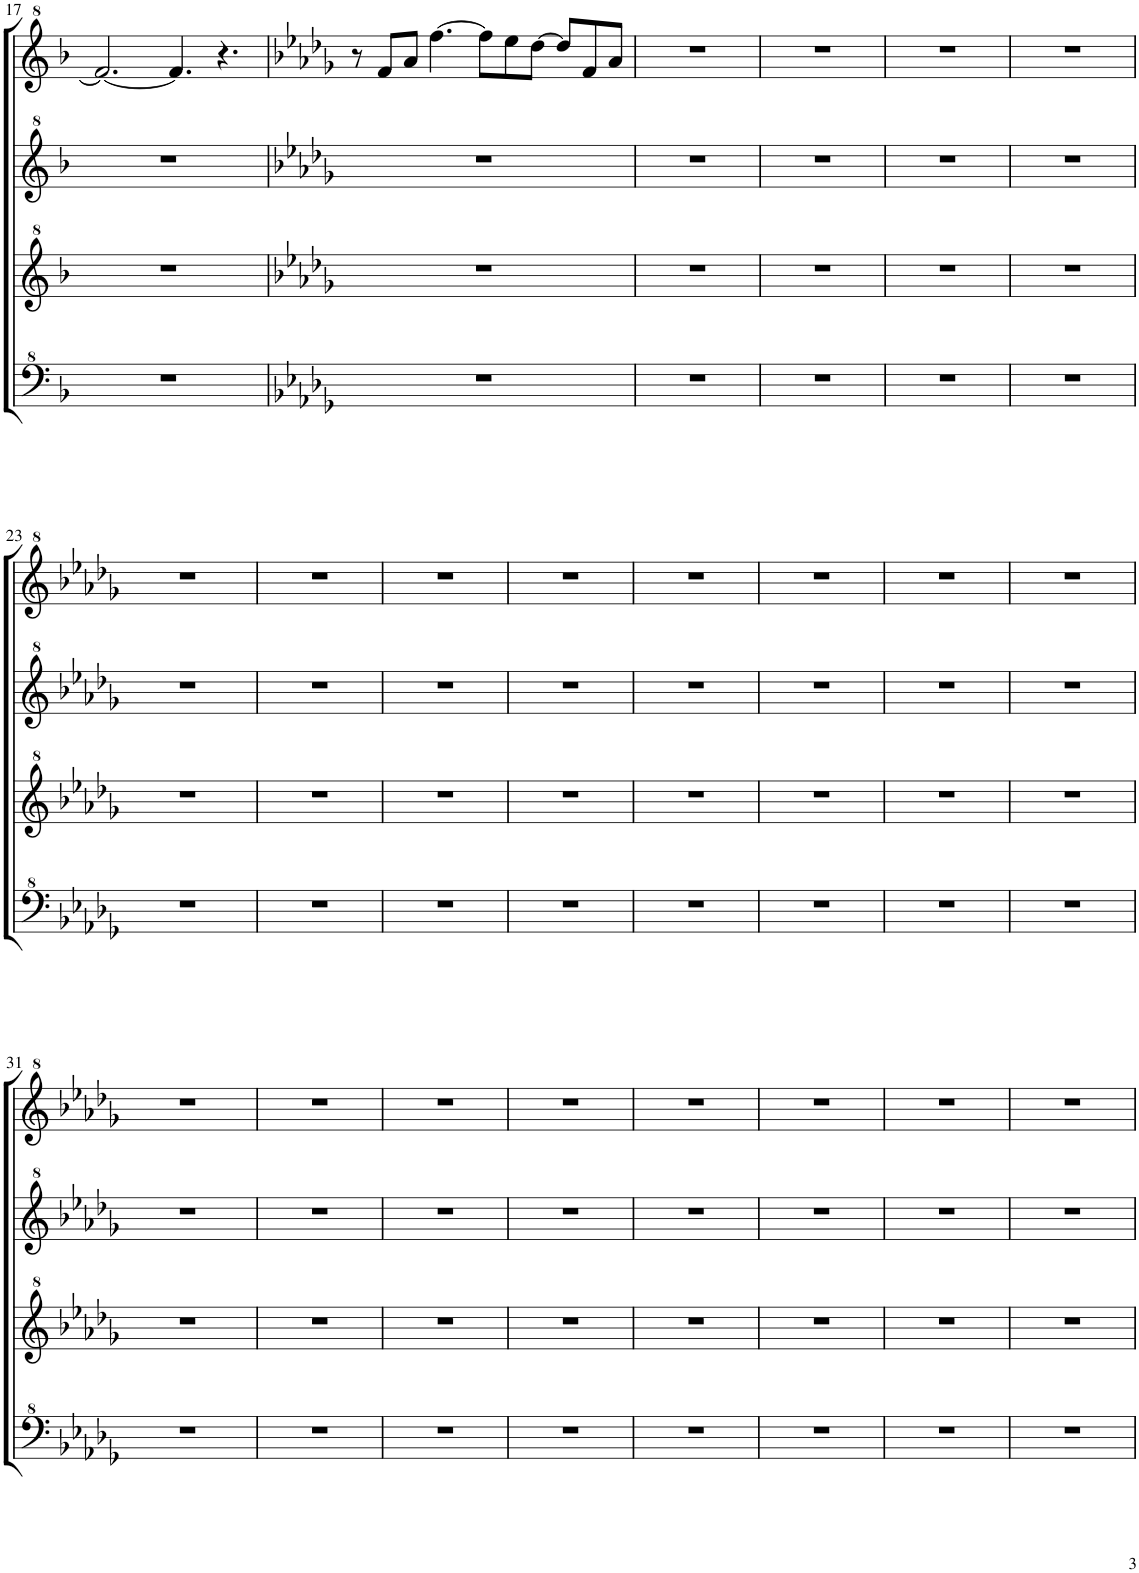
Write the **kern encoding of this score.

**kern	**kern	**kern	**kern
*part1	*part1	*part1	*part1
*staff4	*staff3	*staff2	*staff1
*I"Model III	*	*	*
!!LO:PB:g=z
*clefF^4	*clefG^2	*clefG^2	*clefG^2
*k[b-]	*k[b-]	*k[b-]	*k[b-]
*M12/8	*M12/8	*M12/8	*M12/8
=17	=17	=17	=17
1.r	1.r	1.r	2.ff/_
.	.	.	4.ff/]
.	.	.	4.r
=18	=18	=18	=18
*k[b-e-a-d-g-]	*k[b-e-a-d-g-]	*k[b-e-a-d-g-]	*k[b-e-a-d-g-]
1.r	1.r	1.r	8r
.	.	.	8ff/L
.	.	.	8aa-/J
.	.	.	[4.fff\
.	.	.	8fff\L]
.	.	.	8eee-\
.	.	.	[8ddd-\J
.	.	.	8ddd-/L]
.	.	.	8ff/
.	.	.	8aa-/J
=19	=19	=19	=19
1.r	1.r	1.r	1.r
=20	=20	=20	=20
1.r	1.r	1.r	1.r
=21	=21	=21	=21
1.r	1.r	1.r	1.r
=22	=22	=22	=22
1.r	1.r	1.r	1.r
!!LO:LB:g=z
=23	=23	=23	=23
1.r	1.r	1.r	1.r
=24	=24	=24	=24
1.r	1.r	1.r	1.r
=25	=25	=25	=25
1.r	1.r	1.r	1.r
=26	=26	=26	=26
1.r	1.r	1.r	1.r
=27	=27	=27	=27
1.r	1.r	1.r	1.r
=28	=28	=28	=28
1.r	1.r	1.r	1.r
=29	=29	=29	=29
1.r	1.r	1.r	1.r
=30	=30	=30	=30
1.r	1.r	1.r	1.r
!!LO:LB:g=z
=31	=31	=31	=31
1.r	1.r	1.r	1.r
=32	=32	=32	=32
1.r	1.r	1.r	1.r
=33	=33	=33	=33
1.r	1.r	1.r	1.r
=34	=34	=34	=34
1.r	1.r	1.r	1.r
=35	=35	=35	=35
1.r	1.r	1.r	1.r
=36	=36	=36	=36
1.r	1.r	1.r	1.r
=37	=37	=37	=37
1.r	1.r	1.r	1.r
=38	=38	=38	=38
1.r	1.r	1.r	1.r
=	=	=	=
*-	*-	*-	*-
